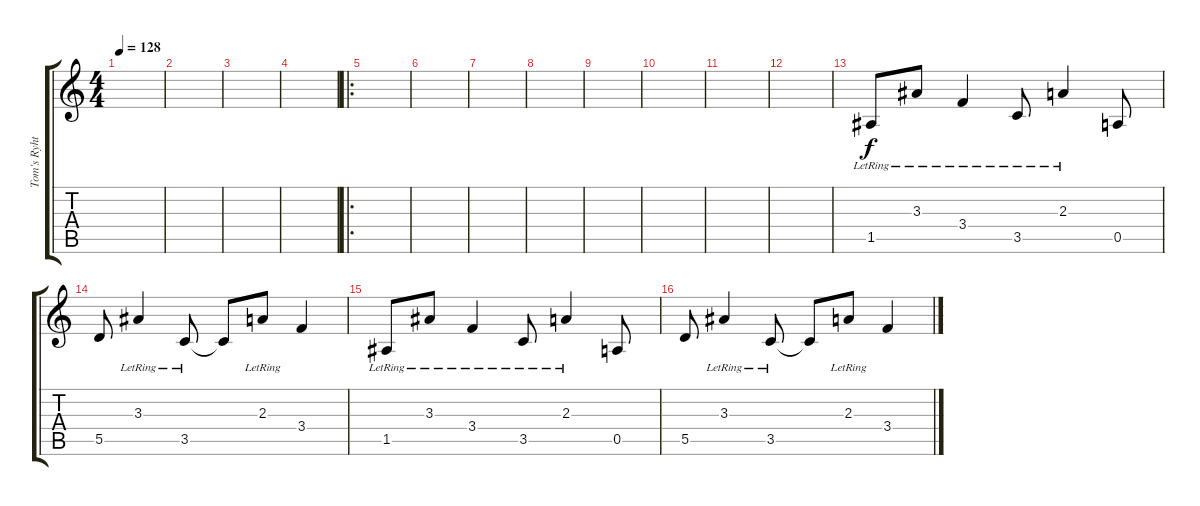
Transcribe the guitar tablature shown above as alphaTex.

\track ("Tom's Ryhtm Guitar" "Tom's Ryht") {instrument distortionguitar}
\staff {score tabs}
\tuning (E4 B3 G3 D3 A2 E2) {hide}
\ts (4 4)
\tempo 128
\clef g2
\ks c
|
|
|
|
\ro
|
|
|
|
|
|
|
|
1.5{lr}.8 3.3{lr}.8 3.4{lr}.4 3.5{lr}.8 2.3{lr}.4 0.5.8 |
5.5.8 3.3{lr}.4 3.5{lr}.8 3.5{t}.8 2.3{lr}.8 3.4.4 |
1.5{lr}.8 3.3{lr}.8 3.4{lr}.4 3.5{lr}.8 2.3{lr}.4 0.5.8 |
5.5.8 3.3{lr}.4 3.5{lr}.8 3.5{t}.8 2.3{lr}.8 3.4.4
